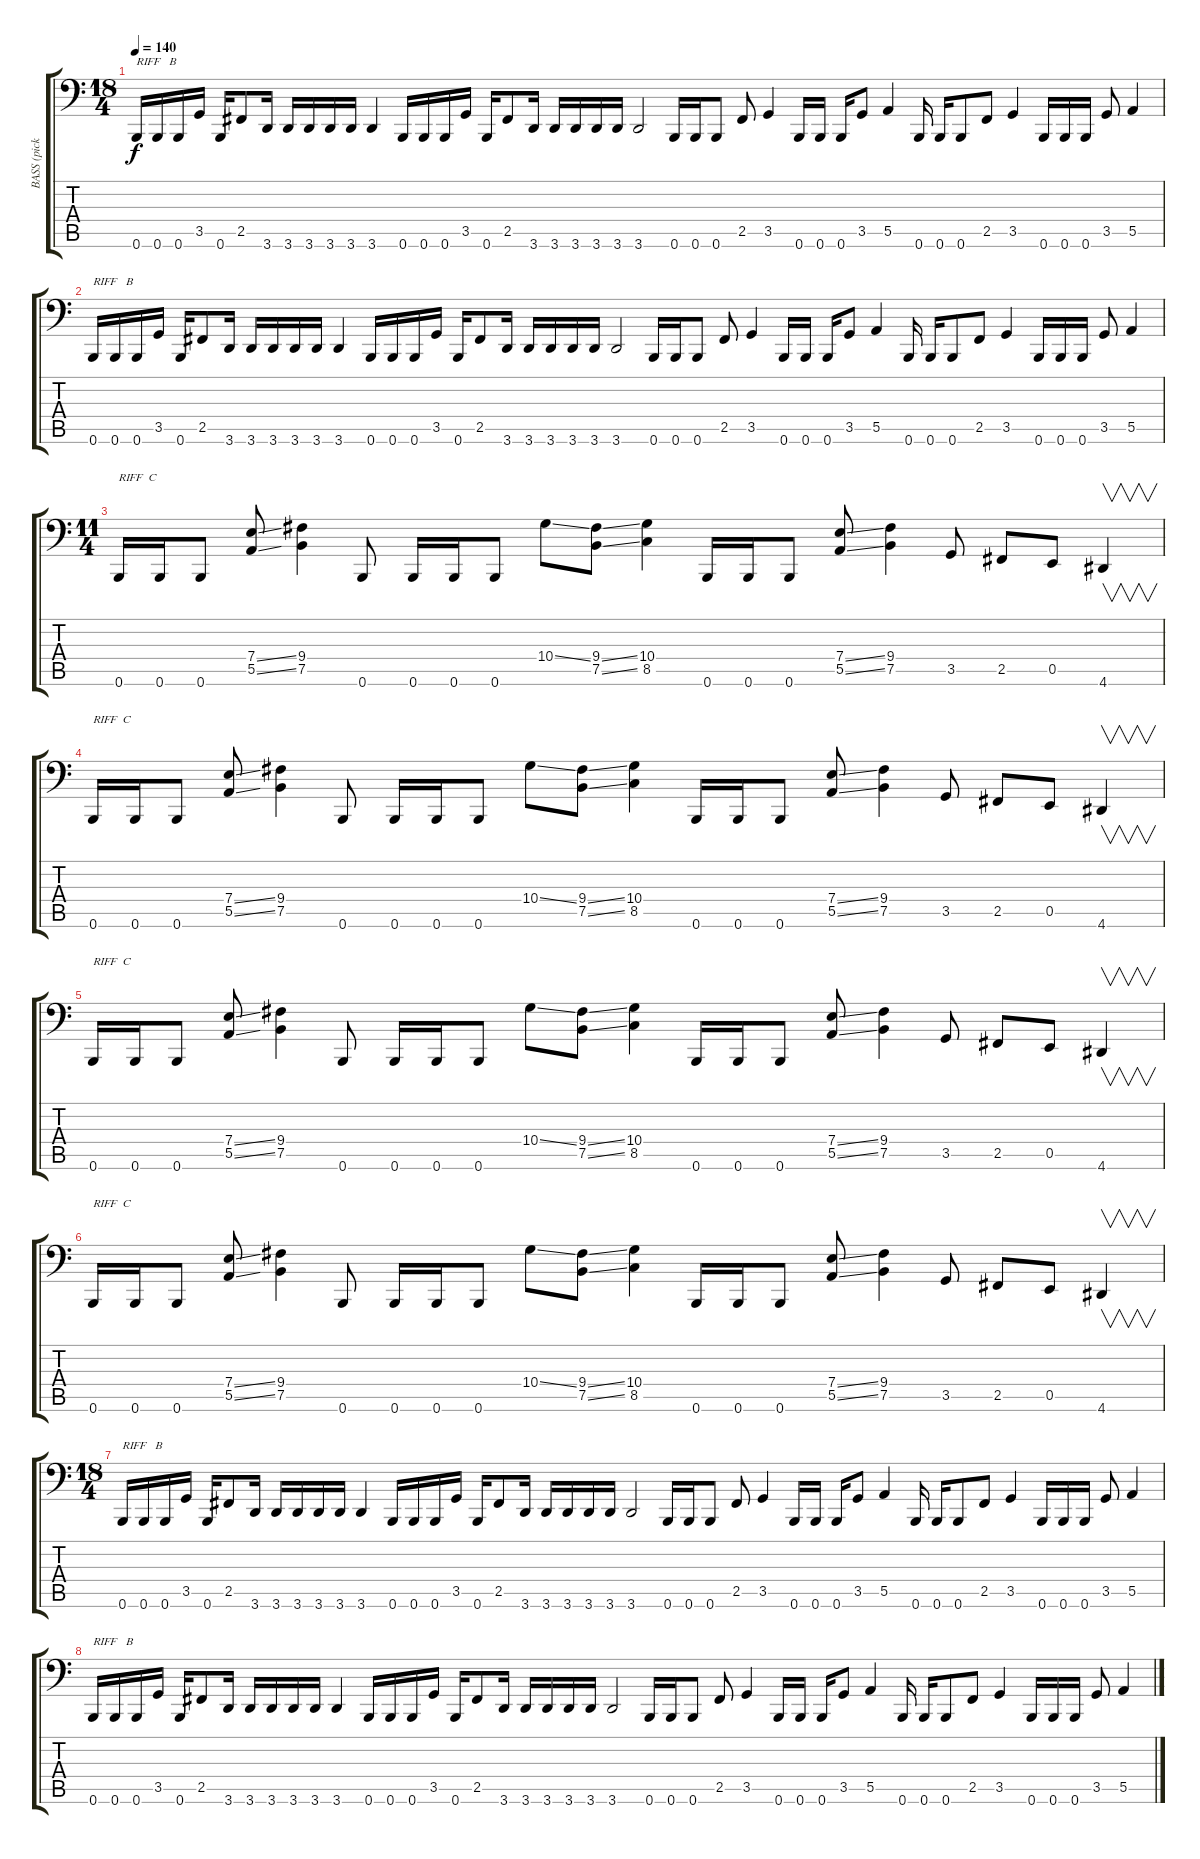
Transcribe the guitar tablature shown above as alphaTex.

\track ("BASS (pick)" "BASS (pick") {instrument electricbasspick}
\staff {score tabs}
\tuning (E4 B3 D2 A1 E1 B0) {hide}
\ts (18 4)
\tempo 140
\clef f4
\ks c
0.6.16{txt "RIFF   B" dy f} 0.6.16 0.6.16 3.5.16 0.6.16 2.5.8 3.6.16 3.6.16 3.6.16 3.6.16 3.6.16 3.6.4 0.6.16 0.6.16 0.6.16 3.5.16 0.6.16 2.5.8 3.6.16 3.6.16 3.6.16 3.6.16 3.6.16 3.6.2 0.6.16 0.6.16 0.6.8 2.5.8 3.5.4 0.6.16 0.6.16 0.6.16 3.5.8 5.5.4 0.6.16 0.6.16 0.6.8 2.5.8 3.5.4 0.6.16 0.6.16 0.6.16 3.5.8 5.5.4 |
0.6.16{txt "RIFF   B"} 0.6.16 0.6.16 3.5.16 0.6.16 2.5.8 3.6.16 3.6.16 3.6.16 3.6.16 3.6.16 3.6.4 0.6.16 0.6.16 0.6.16 3.5.16 0.6.16 2.5.8 3.6.16 3.6.16 3.6.16 3.6.16 3.6.16 3.6.2 0.6.16 0.6.16 0.6.8 2.5.8 3.5.4 0.6.16 0.6.16 0.6.16 3.5.8 5.5.4 0.6.16 0.6.16 0.6.8 2.5.8 3.5.4 0.6.16 0.6.16 0.6.16 3.5.8 5.5.4 |
\ts (11 4)
0.6.16{txt "RIFF  C"} 0.6.16 0.6.8 (7.4{ss} 5.5{ss}).8 (9.4 7.5).4 0.6.8 0.6.16 0.6.16 0.6.8 10.4{ss}.8 (9.4{ss} 7.5{ss}).8 (10.4 8.5).4 0.6.16 0.6.16 0.6.8 (7.4{ss} 5.5{ss}).8 (9.4 7.5).4 3.5.8 2.5.8 0.5.8 4.6.4{v} |
0.6.16{txt "RIFF  C"} 0.6.16 0.6.8 (7.4{ss} 5.5{ss}).8 (9.4 7.5).4 0.6.8 0.6.16 0.6.16 0.6.8 10.4{ss}.8 (9.4{ss} 7.5{ss}).8 (10.4 8.5).4 0.6.16 0.6.16 0.6.8 (7.4{ss} 5.5{ss}).8 (9.4 7.5).4 3.5.8 2.5.8 0.5.8 4.6.4{v} |
0.6.16{txt "RIFF  C"} 0.6.16 0.6.8 (7.4{ss} 5.5{ss}).8 (9.4 7.5).4 0.6.8 0.6.16 0.6.16 0.6.8 10.4{ss}.8 (9.4{ss} 7.5{ss}).8 (10.4 8.5).4 0.6.16 0.6.16 0.6.8 (7.4{ss} 5.5{ss}).8 (9.4 7.5).4 3.5.8 2.5.8 0.5.8 4.6.4{v} |
0.6.16{txt "RIFF  C"} 0.6.16 0.6.8 (7.4{ss} 5.5{ss}).8 (9.4 7.5).4 0.6.8 0.6.16 0.6.16 0.6.8 10.4{ss}.8 (9.4{ss} 7.5{ss}).8 (10.4 8.5).4 0.6.16 0.6.16 0.6.8 (7.4{ss} 5.5{ss}).8 (9.4 7.5).4 3.5.8 2.5.8 0.5.8 4.6.4{v} |
\ts (18 4)
0.6.16{txt "RIFF   B"} 0.6.16 0.6.16 3.5.16 0.6.16 2.5.8 3.6.16 3.6.16 3.6.16 3.6.16 3.6.16 3.6.4 0.6.16 0.6.16 0.6.16 3.5.16 0.6.16 2.5.8 3.6.16 3.6.16 3.6.16 3.6.16 3.6.16 3.6.2 0.6.16 0.6.16 0.6.8 2.5.8 3.5.4 0.6.16 0.6.16 0.6.16 3.5.8 5.5.4 0.6.16 0.6.16 0.6.8 2.5.8 3.5.4 0.6.16 0.6.16 0.6.16 3.5.8 5.5.4 |
0.6.16{txt "RIFF   B"} 0.6.16 0.6.16 3.5.16 0.6.16 2.5.8 3.6.16 3.6.16 3.6.16 3.6.16 3.6.16 3.6.4 0.6.16 0.6.16 0.6.16 3.5.16 0.6.16 2.5.8 3.6.16 3.6.16 3.6.16 3.6.16 3.6.16 3.6.2 0.6.16 0.6.16 0.6.8 2.5.8 3.5.4 0.6.16 0.6.16 0.6.16 3.5.8 5.5.4 0.6.16 0.6.16 0.6.8 2.5.8 3.5.4 0.6.16 0.6.16 0.6.16 3.5.8 5.5.4
